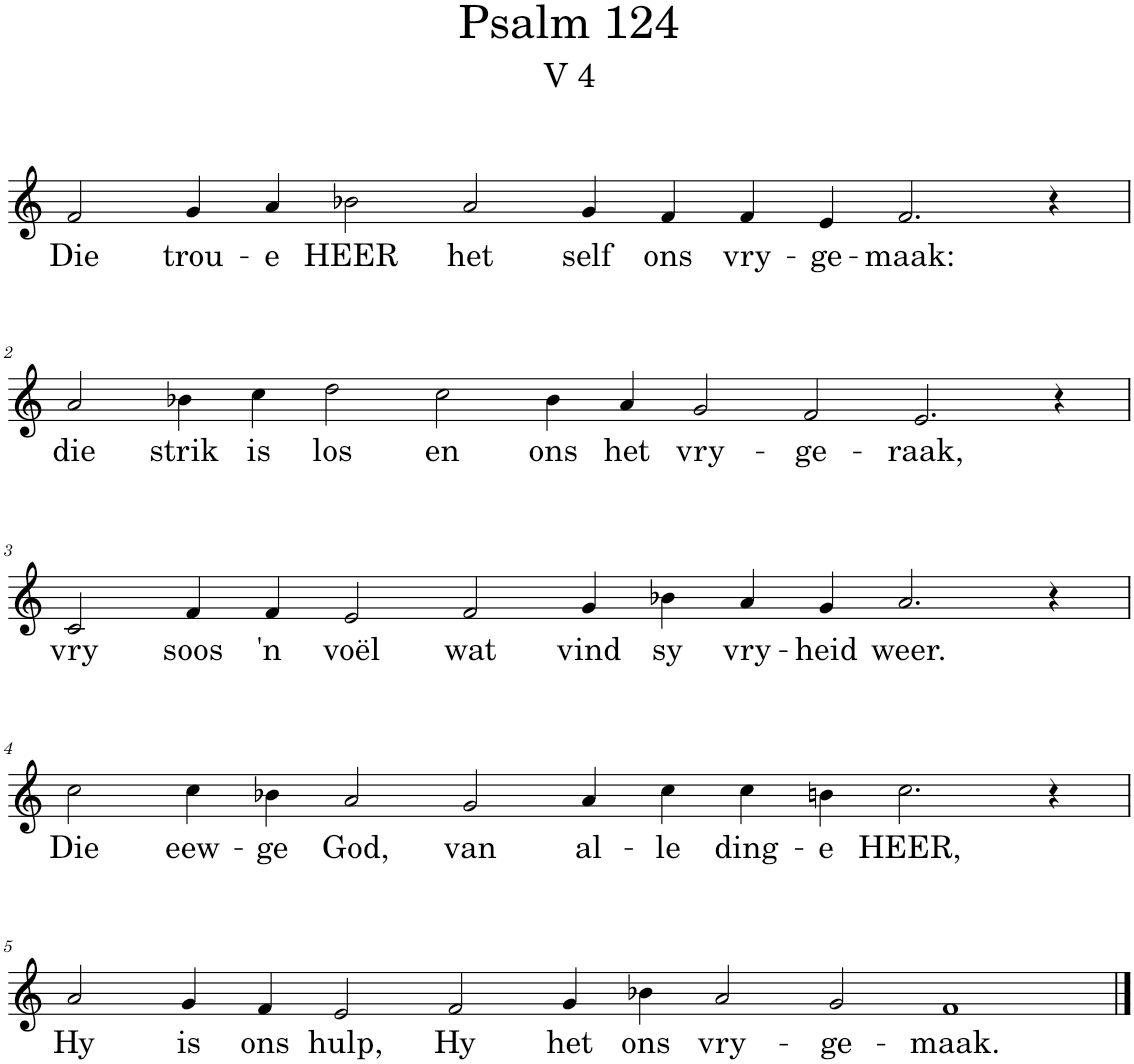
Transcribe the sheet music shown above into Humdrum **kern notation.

**kern	**text
*part1	*part1
*staff1	*staff1
*I"Pipe Organ	*
*I'Org.	*
*clefG2	*
*k[]	*
*M16/4	*
=1	=1
!	!LO:LY:b
2f/	Die
!	!LO:LY:b
4g/	trou-
!	!LO:LY:b
4a/	-e
!	!LO:LY:b
2b-X\	HEER
!	!LO:LY:b
2a/	het
!	!LO:LY:b
4g/	self
!	!LO:LY:b
4f/	ons
!	!LO:LY:b
4f/	vry-
!	!LO:LY:b
4e/	-ge-
!	!LO:LY:b
2.f/	-maak:
4r	.
!!LO:LB:g=z
=2	=2
*M18/4	*
!	!LO:LY:b
2a/	die
!	!LO:LY:b
4b-X\	strik
!	!LO:LY:b
4cc\	is
!	!LO:LY:b
2dd\	los
!	!LO:LY:b
2cc\	en
!	!LO:LY:b
4b-\	ons
!	!LO:LY:b
4a/	het
!	!LO:LY:b
2g/	vry-
!	!LO:LY:b
2f/	-ge-
!	!LO:LY:b
2.e/	-raak,
4r	.
!!LO:LB:g=z
=3	=3
*M16/4	*
!	!LO:LY:b
2c/	vry
!	!LO:LY:b
4f/	soos
!	!LO:LY:b
4f/	'n
!	!LO:LY:b
2e/	voël
!	!LO:LY:b
2f/	wat
!	!LO:LY:b
4g/	vind
!	!LO:LY:b
4b-X\	sy
!	!LO:LY:b
4a/	vry-
!	!LO:LY:b
4g/	-heid
!	!LO:LY:b
2.a/	weer.
4r	.
!!LO:LB:g=z
=4	=4
*M16/4	*
!	!LO:LY:b
2cc\	Die
!	!LO:LY:b
4cc\	eew-
!	!LO:LY:b
4b-X\	-ge
!	!LO:LY:b
2a/	God,
!	!LO:LY:b
2g/	van
!	!LO:LY:b
4a/	al-
!	!LO:LY:b
4cc\	-le
!	!LO:LY:b
4cc\	ding-
!	!LO:LY:b
4bn\	-e
!	!LO:LY:b
2.cc\	HEER,
4r	.
!!LO:LB:g=z
=5	=5
*M18/4	*
!	!LO:LY:b
2a/	Hy
!	!LO:LY:b
4g/	is
!	!LO:LY:b
4f/	ons
!	!LO:LY:b
2e/	hulp,
!	!LO:LY:b
2f/	Hy
!	!LO:LY:b
4g/	het
!	!LO:LY:b
4b-X\	ons
!	!LO:LY:b
2a/	vry-
!	!LO:LY:b
2g/	-ge-
!	!LO:LY:b
1f	-maak.
==	==
*-	*-
